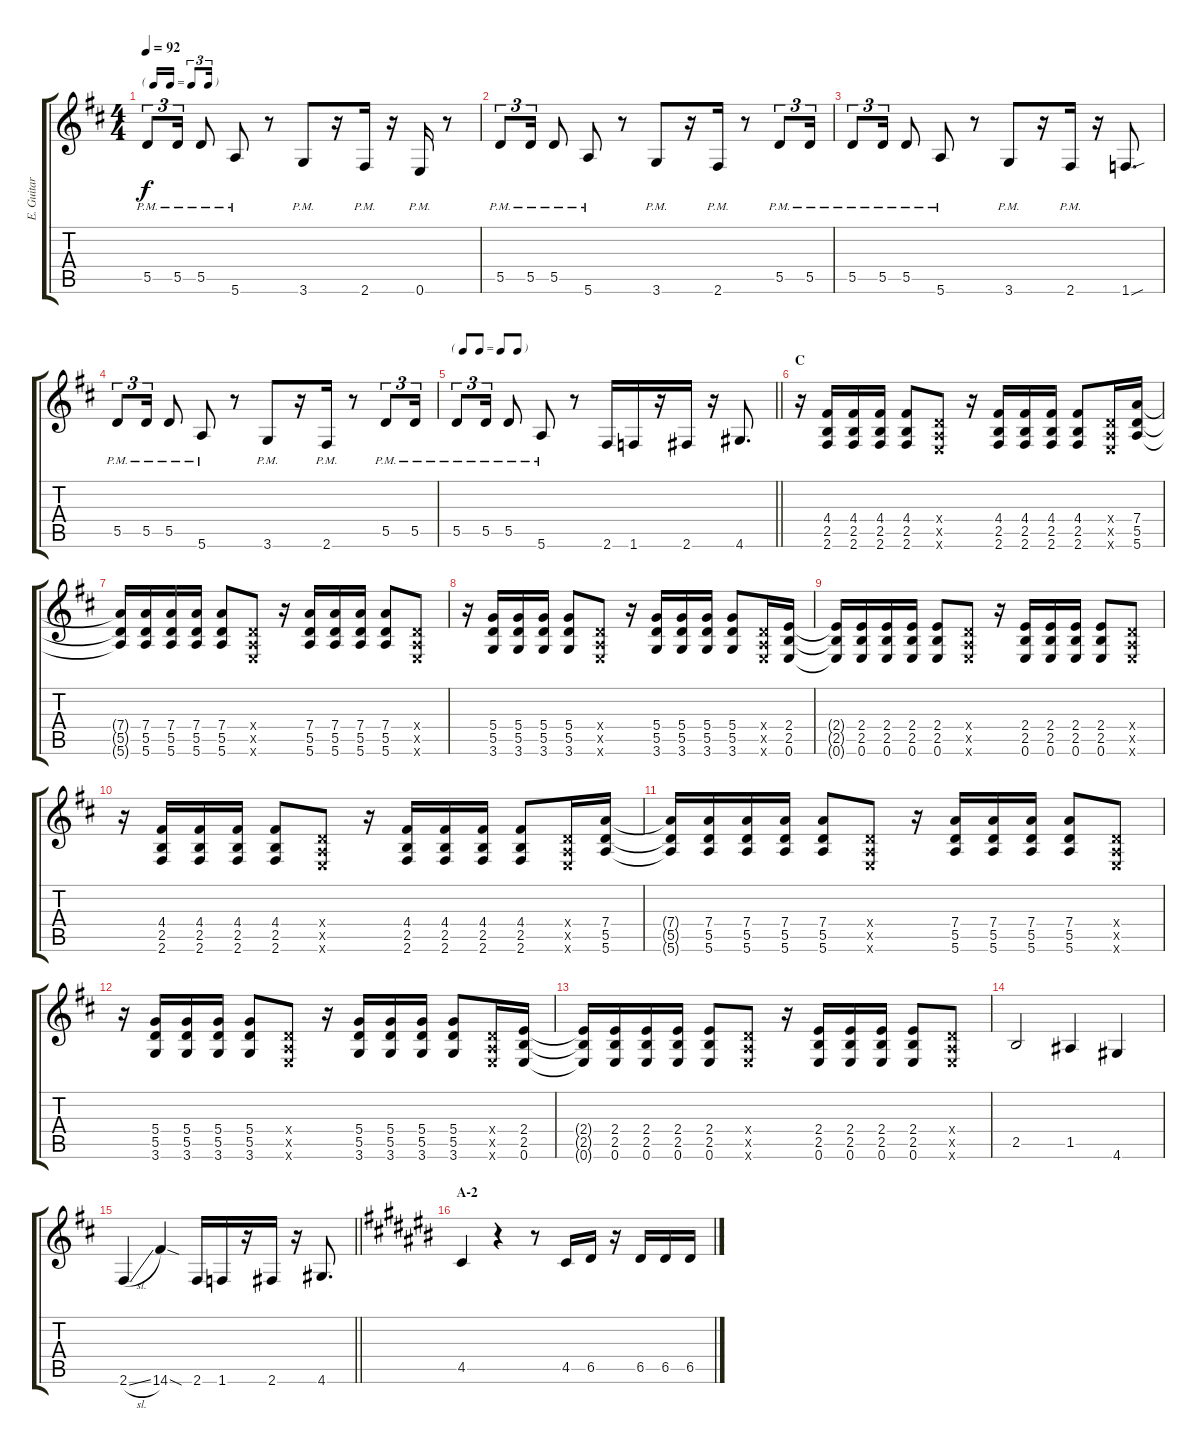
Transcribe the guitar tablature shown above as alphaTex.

\track ("E. Guitar I" "E. Guitar ") {instrument overdrivenguitar}
\staff {score tabs}
\tuning (E4 B3 G3 D3 A2 E2) {hide}
\ts (4 4)
\tf triplet16th
\tempo 92
\clef g2
\ks d
5.5{pm}.8{tu (3 2) dy f} 5.5{pm}.16{tu (3 2)} 5.5{pm}.8 5.6{pm}.8 r.8 3.6{pm}.8 r.16 2.6{pm}.16 r.16 0.6{pm}.16 r.8 |
5.5{pm}.8{tu (3 2)} 5.5{pm}.16{tu (3 2)} 5.5{pm}.8 5.6{pm}.8 r.8 3.6{pm}.8 r.16 2.6{pm}.16 r.8 5.5{pm}.8{tu (3 2)} 5.5{pm}.16{tu (3 2)} |
5.5{pm}.8{tu (3 2)} 5.5{pm}.16{tu (3 2)} 5.5{pm}.8 5.6{pm}.8 r.8 3.6{pm}.8 r.16 2.6{pm}.16 r.16 1.6{sou}.8{d} |
5.5{pm}.8{tu (3 2)} 5.5{pm}.16{tu (3 2)} 5.5{pm}.8 5.6{pm}.8 r.8 3.6{pm}.8 r.16 2.6{pm}.16 r.8 5.5{pm}.8{tu (3 2)} 5.5{pm}.16{tu (3 2)} |
\tf none
\barLineRight lightlight
5.5{pm}.8{tu (3 2)} 5.5{pm}.16{tu (3 2)} 5.5{pm}.8 5.6{pm}.8 r.8 2.6.16 1.6.16 r.16 2.6.16 r.16 4.6.8{d} |
\section ("" "C")
r.16 (4.4 2.5 2.6).16 (4.4 2.5 2.6).16 (4.4 2.5 2.6).16 (4.4 2.5 2.6).8 (0.4{x} 0.5{x} 0.6{x}).8 r.16 (4.4 2.5 2.6).16 (4.4 2.5 2.6).16 (4.4 2.5 2.6).16 (4.4 2.5 2.6).8 (0.4{x} 0.5{x} 0.6{x}).16 (7.4 5.5 5.6).16 |
(7.4{t} 5.5{t} 5.6{t}).16 (7.4 5.5 5.6).16 (7.4 5.5 5.6).16 (7.4 5.5 5.6).16 (7.4 5.5 5.6).8 (0.4{x} 0.5{x} 0.6{x}).8 r.16 (7.4 5.5 5.6).16 (7.4 5.5 5.6).16 (7.4 5.5 5.6).16 (7.4 5.5 5.6).8 (0.4{x} 0.5{x} 0.6{x}).8 |
r.16 (5.4 5.5 3.6).16 (5.4 5.5 3.6).16 (5.4 5.5 3.6).16 (5.4 5.5 3.6).8 (0.4{x} 0.5{x} 0.6{x}).8 r.16 (5.4 5.5 3.6).16 (5.4 5.5 3.6).16 (5.4 5.5 3.6).16 (5.4 5.5 3.6).8 (0.4{x} 0.5{x} 0.6{x}).16 (2.4 2.5 0.6).16 |
(2.4{t} 2.5{t} 0.6{t}).16 (2.4 2.5 0.6).16 (2.4 2.5 0.6).16 (2.4 2.5 0.6).16 (2.4 2.5 0.6).8 (0.4{x} 0.5{x} 0.6{x}).8 r.16 (2.4 2.5 0.6).16 (2.4 2.5 0.6).16 (2.4 2.5 0.6).16 (2.4 2.5 0.6).8 (0.4{x} 0.5{x} 0.6{x}).8 |
r.16 (4.4 2.5 2.6).16 (4.4 2.5 2.6).16 (4.4 2.5 2.6).16 (4.4 2.5 2.6).8 (0.4{x} 0.5{x} 0.6{x}).8 r.16 (4.4 2.5 2.6).16 (4.4 2.5 2.6).16 (4.4 2.5 2.6).16 (4.4 2.5 2.6).8 (0.4{x} 0.5{x} 0.6{x}).16 (7.4 5.5 5.6).16 |
(7.4{t} 5.5{t} 5.6{t}).16 (7.4 5.5 5.6).16 (7.4 5.5 5.6).16 (7.4 5.5 5.6).16 (7.4 5.5 5.6).8 (0.4{x} 0.5{x} 0.6{x}).8 r.16 (7.4 5.5 5.6).16 (7.4 5.5 5.6).16 (7.4 5.5 5.6).16 (7.4 5.5 5.6).8 (0.4{x} 0.5{x} 0.6{x}).8 |
r.16 (5.4 5.5 3.6).16 (5.4 5.5 3.6).16 (5.4 5.5 3.6).16 (5.4 5.5 3.6).8 (0.4{x} 0.5{x} 0.6{x}).8 r.16 (5.4 5.5 3.6).16 (5.4 5.5 3.6).16 (5.4 5.5 3.6).16 (5.4 5.5 3.6).8 (0.4{x} 0.5{x} 0.6{x}).16 (2.4 2.5 0.6).16 |
(2.4{t} 2.5{t} 0.6{t}).16 (2.4 2.5 0.6).16 (2.4 2.5 0.6).16 (2.4 2.5 0.6).16 (2.4 2.5 0.6).8 (0.4{x} 0.5{x} 0.6{x}).8 r.16 (2.4 2.5 0.6).16 (2.4 2.5 0.6).16 (2.4 2.5 0.6).16 (2.4 2.5 0.6).8 (0.4{x} 0.5{x} 0.6{x}).8 |
2.5.2 1.5.4 4.6.4 |
\barLineRight lightlight
2.6{sl}.4 14.6{sod}.4 2.6.16 1.6.16 r.16 2.6.16 r.16 4.6.8{d} |
\section ("" "A-2")
\ks c#
4.5.4 r.4 r.8 4.5.16 6.5.16 r.16 6.5.16 6.5.16 6.5.16
